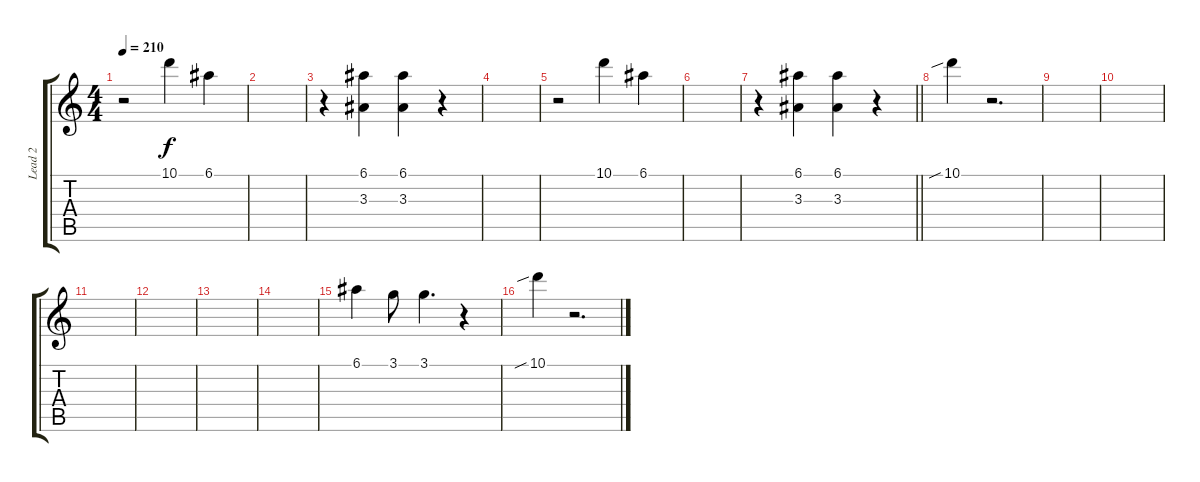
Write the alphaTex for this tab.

\track ("Lead 2" "Lead 2") {instrument overdrivenguitar}
\staff {score tabs}
\tuning (E4 B3 G3 D3 A2 E2) {hide}
\ts (4 4)
\tempo 210
\clef g2
\ks c
r.2{dy f} 10.1.4 6.1.4 |
|
r.4 (6.1 3.3).4 (6.1 3.3).4 r.4 |
|
r.2 10.1.4 6.1.4 |
|
\barLineRight lightlight
r.4 (6.1 3.3).4 (6.1 3.3).4 r.4 |
10.1{sib}.4 r.2{d} |
|
|
|
|
|
|
6.1.4 3.1.8 3.1.4{d} r.4 |
10.1{sib}.4 r.2{d}
